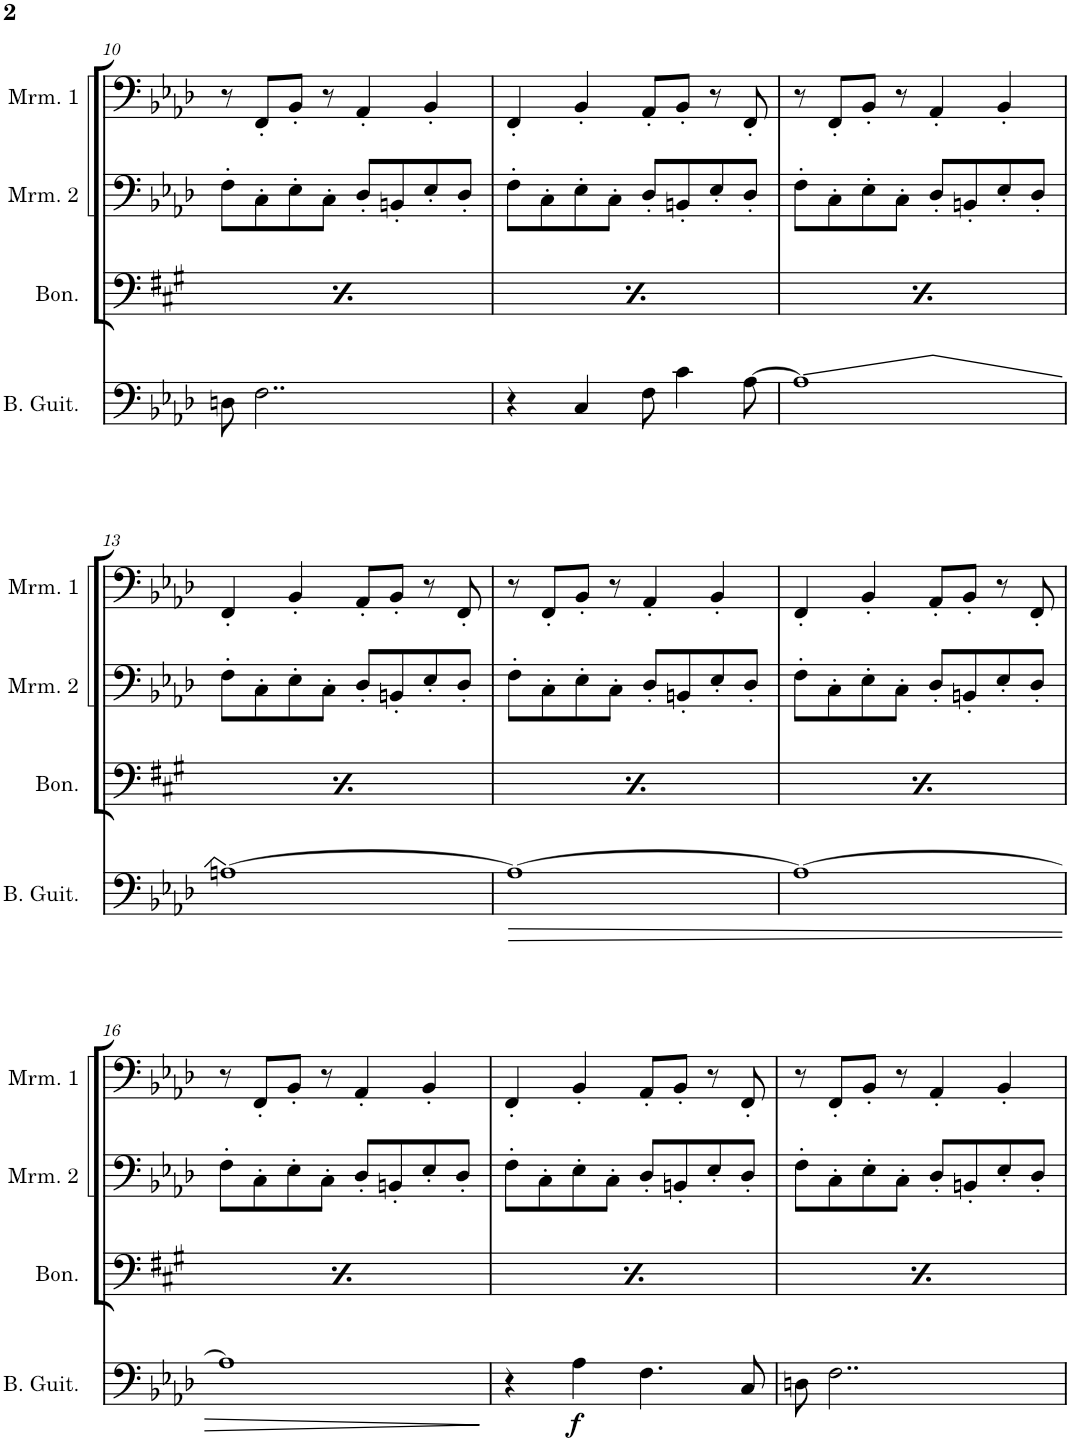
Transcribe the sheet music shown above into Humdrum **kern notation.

**kern	**dynam	**kern	**dynam	**kern	**kern	**dynam	**kern	**dynam	**kern	**dynam	**kern	**dynam	**kern	**kern
*part9	*part9	*part8	*part8	*part7	*part6	*part6	*part5	*part5	*part4	*part4	*part3	*part3	*part2	*part1
*staff9	*staff9	*staff8	*staff8	*staff7	*staff6	*staff6	*staff5	*staff5	*staff4	*staff4	*staff3	*staff3	*staff2	*staff1
*I"Bass Guitar 6	*	*I"Bass Guitar 5	*	*I"Bass Guitar 4	*I"Bass Guitar 3	*	*I"Bass Guitar 2	*	*I"Bass Guitar	*	*I"Bongos	*	*I"Marimba 2	*I"Marimba 1
*I'B. Guit. 6	*	*I'B. Guit. 5	*	*I'B. Guit. 4	*I'B. Guit. 3	*	*I'B. Guit. 2	*	*I'B. Guit.	*	*I'Bon.	*	*I'Mrm. 2	*I'Mrm. 1
!!LO:PB:g=z
*clefF4	*	*clefF4	*	*clefF4	*clefF4	*	*clefF4	*	*clefF4	*	*clefF4	*	*clefF4	*clefF4
*	*	*	*	*	*	*	*	*	*	*	*Trd-2c-3	*	*	*
*k[b-e-a-d-]	*	*k[b-e-a-d-]	*	*k[b-e-a-d-]	*k[b-e-a-d-]	*	*k[b-e-a-d-]	*	*k[b-e-a-d-]	*	*k[f#c#g#]	*	*k[b-e-a-d-]	*k[b-e-a-d-]
*M4/4	*	*M4/4	*	*M4/4	*M4/4	*	*M4/4	*	*M4/4	*	*M4/4	*	*M4/4	*M4/4
*met(c)	*	*met(c)	*	*met(c)	*met(c)	*	*met(c)	*	*met(c)	*	*met(c)	*	*met(c)	*met(c)
=10	=10	=10	=10	=10	=10	=10	=10	=10	=10	=10	=10	=10	=10	=10
!	!	!	!	!	!	!	!	!	!	!	!	!LO:DY:b	!	!
1r	.	1r	.	16C\KL]	1r	.	1r	.	8Dn\	.	8A\L	f	8F'\L	8r
.	.	.	.	8Dn\	.	.	.	.	.	.	.	.	.	.
.	.	.	.	.	.	.	.	.	2..F\	.	16F#\L	.	8C'\	8FF'/L
.	.	.	.	[16F\Jk	.	.	.	.	.	.	16F#\JJ	.	.	.
.	.	.	.	2.F_	.	.	.	.	.	.	8A\L	.	8E-'\	8BB-'/J
.	.	.	.	.	.	.	.	.	.	.	8F#\J	.	8C'\J	8r
.	.	.	.	.	.	.	.	.	.	.	8r	.	8D-'/L	4AA-'/
.	.	.	.	.	.	.	.	.	.	.	8E\	.	8BBn'/	.
.	.	.	.	.	.	.	.	.	.	.	4E\	.	8E-'/	4BB-'/
.	.	.	.	.	.	.	.	.	.	.	.	.	8D-'/J	.
=11	=11	=11	=11	=11	=11	=11	=11	=11	=11	=11	=11	=11	=11	=11
!	!	!	!	!	!	!	!	!	!	!	!	!LO:DY:b	!	!
16r	.	16r	.	16F]	2r	.	4r	.	4r	.	8A\L	f	8F'\L	4FF'/
2r	.	4r	.	4r	.	.	.	.	.	.	.	.	.	.
.	.	.	.	.	.	.	.	.	.	.	16F#\L	.	8C'\	.
.	.	.	.	.	.	.	.	.	.	.	16F#\JJ	.	.	.
!	!	!	!	!	!	!	!	!LO:DY:b	!	!	!	!	!	!
.	.	.	.	.	.	.	4C	f	4C/	.	8A\L	.	8E-'\	4BB-'/
!	!	!	!LO:DY:b	!	!	!	!	!	!	!	!	!	!	!
.	.	4C	f	16r	.	.	.	.	.	.	.	.	.	.
.	.	.	.	8r	.	.	.	.	.	.	8F#\J	.	8C'\J	.
.	.	.	.	2r	4r	.	8F	.	8F\	.	8r	.	8D-'/L	8AA-'/L
4r	.	8F	.	.	.	.	.	.	.	.	.	.	.	.
.	.	.	.	.	.	.	4c	.	4c\	.	8E\	.	8BBn'/	8BB-'/J
.	.	4c	.	.	.	.	.	.	.	.	.	.	.	.
.	.	.	.	.	8r	.	.	.	.	.	4E\	.	8E-'/	8r
8r	.	.	.	.	.	.	.	.	.	.	.	.	.	.
!	!	!	!	!	!	!LO:HP:b	!	!	!	!	!	!	!	!
!	!	!	!	!	!	!LO:DY:n=1:b	!	!	!	!	!	!	!	!
.	.	.	.	.	[8A-	> f	8r	.	[8A-\	.	.	.	8D-'/J	8FF'/
!	!LO:HP:b	!	!	!	!	!	!	!	!	!	!	!	!	!
!	!LO:DY:n=1:b	!	!	!	!	!	!	!	!	!	!	!	!	!
[16A-	> f	16r	.	.	.	.	.	.	.	.	.	.	.	.
=12	=12	=12	=12	=12	=12	=12	=12	=12	=12	=12	=12	=12	=12	=12
!	!	!	!	!	!	!	!	!LO:HP:b	!	!	!	!	!	!
!	!	!	!	!	!	!	!	!LO:DY:n=1:b	!	!	!	!LO:DY:b	!	!
16A-_	.	16r	.	1r	2A-_	.	1A-	< ppp	1A-]	.	8A\L	f	8F'\L	8r
!	!	!	!LO:HP:b	!	!	!	!	!	!	!	!	!	!	!
!	!	!	!LO:DY:n=1:b	!	!	!	!	!	!	!	!	!	!	!
2A-_	.	2...A-	< ppp	.	.	.	.	.	.	.	.	.	.	.
.	.	.	.	.	.	.	.	.	.	.	16F#\L	.	8C'\	8FF'/L
.	.	.	.	.	.	.	.	.	.	.	16F#\JJ	.	.	.
.	.	.	.	.	.	.	.	.	.	.	8A\L	.	8E-'\	8BB-'/J
.	.	.	.	.	.	.	.	.	.	.	8F#\J	.	8C'\J	8r
!	!	!	!	!	!	!LO:DY:n=1:b	!	!	!	!	!	!	!	!
.	.	.	.	.	2A-]	] ppp	.	.	.	.	8r	.	8D-'/L	4AA-'/
!	!LO:DY:n=1:b	!	!	!	!	!	!	!	!	!	!	!	!	!
4..A-_	] ppp	.	.	.	.	.	.	.	.	.	.	.	.	.
.	.	.	.	.	.	.	.	.	.	.	8E\	.	8BBn'/	.
.	.	.	.	.	.	.	.	.	.	.	4E\	.	8E-'/	4BB-'/
.	.	.	.	.	.	.	.	.	.	.	.	.	8D-'/J	.
.	.	.	[	.	.	.	.	[	.	.	.	.	.	.
!!LO:LB:g=z
=13	=13	=13	=13	=13	=13	=13	=13	=13	=13	=13	=13	=13	=13	=13
!	!	!	!LO:DY:b	!	!	!	!	!LO:DY:b	!	!	!	!LO:DY:b	!	!
16A-]	.	[1An	f	1r	1r	.	[1An	f	[1An	.	8A\L	f	8F'\L	4FF'/
!LO:N:vis=8	!	!	!	!	!	!	!	!	!	!	!	!	!	!
8.r	.	.	.	.	.	.	.	.	.	.	.	.	.	.
.	.	.	.	.	.	.	.	.	.	.	16F#\L	.	8C'\	.
.	.	.	.	.	.	.	.	.	.	.	16F#\JJ	.	.	.
4r	.	.	.	.	.	.	.	.	.	.	8A\L	.	8E-'\	4BB-'/
.	.	.	.	.	.	.	.	.	.	.	8F#\J	.	8C'\J	.
2r	.	.	.	.	.	.	.	.	.	.	8r	.	8D-'/L	8AA-'/L
.	.	.	.	.	.	.	.	.	.	.	8E\	.	8BBn'/	8BB-'/J
.	.	.	.	.	.	.	.	.	.	.	4E\	.	8E-'/	8r
.	.	.	.	.	.	.	.	.	.	.	.	.	8D-'/J	8FF'/
=14	=14	=14	=14	=14	=14	=14	=14	=14	=14	=14	=14	=14	=14	=14
!	!	!	!	!	!	!	!	!	!	!LO:HP:b	!	!LO:DY:b	!	!
16r	.	16An_	.	1r	1r	.	1A_	.	1A_	>	8A\L	f	8F'\L	8r
!LO:N:vis=8	!	!	!	!	!	!	!	!	!	!	!	!	!	!
8.r	.	2...A_	.	.	.	.	.	.	.	.	.	.	.	.
.	.	.	.	.	.	.	.	.	.	.	16F#\L	.	8C'\	8FF'/L
.	.	.	.	.	.	.	.	.	.	.	16F#\JJ	.	.	.
4r	.	.	.	.	.	.	.	.	.	.	8A\L	.	8E-'\	8BB-'/J
.	.	.	.	.	.	.	.	.	.	.	8F#\J	.	8C'\J	8r
2r	.	.	.	.	.	.	.	.	.	.	8r	.	8D-'/L	4AA-'/
.	.	.	.	.	.	.	.	.	.	.	8E\	.	8BBn'/	.
.	.	.	.	.	.	.	.	.	.	.	4E\	.	8E-'/	4BB-'/
.	.	.	.	.	.	.	.	.	.	.	.	.	8D-'/J	.
=15	=15	=15	=15	=15	=15	=15	=15	=15	=15	=15	=15	=15	=15	=15
!	!	!	!	!	!	!	!	!	!	!	!	!LO:DY:b	!	!
16r	.	16A_	.	1r	1r	.	1A_	.	1A_	.	8A\L	f	8F'\L	4FF'/
!LO:N:vis=8	!	!	!	!	!	!	!	!	!	!	!	!	!	!
8.r	.	2...A_	.	.	.	.	.	.	.	.	.	.	.	.
.	.	.	.	.	.	.	.	.	.	.	16F#\L	.	8C'\	.
.	.	.	.	.	.	.	.	.	.	.	16F#\JJ	.	.	.
4r	.	.	.	.	.	.	.	.	.	.	8A\L	.	8E-'\	4BB-'/
.	.	.	.	.	.	.	.	.	.	.	8F#\J	.	8C'\J	.
2r	.	.	.	.	.	.	.	.	.	.	8r	.	8D-'/L	8AA-'/L
.	.	.	.	.	.	.	.	.	.	.	8E\	.	8BBn'/	8BB-'/J
.	.	.	.	.	.	.	.	.	.	.	4E\	.	8E-'/	8r
.	.	.	.	.	.	.	.	.	.	.	.	.	8D-'/J	8FF'/
!!LO:LB:g=z
=16	=16	=16	=16	=16	=16	=16	=16	=16	=16	=16	=16	=16	=16	=16
!	!	!	!	!	!	!	!	!	!	!	!	!LO:DY:b	!	!
16r	.	16A_	.	1r	1r	.	1A]	.	1A]	.	8A\L	f	8F'\L	8r
!LO:N:vis=8	!	!	!	!	!	!	!	!	!	!	!	!	!	!
8.r	.	2...A_	.	.	.	.	.	.	.	.	.	.	.	.
.	.	.	.	.	.	.	.	.	.	.	16F#\L	.	8C'\	8FF'/L
.	.	.	.	.	.	.	.	.	.	.	16F#\JJ	.	.	.
4r	.	.	.	.	.	.	.	.	.	.	8A\L	.	8E-'\	8BB-'/J
.	.	.	.	.	.	.	.	.	.	.	8F#\J	.	8C'\J	8r
2r	.	.	.	.	.	.	.	.	.	.	8r	.	8D-'/L	4AA-'/
.	.	.	.	.	.	.	.	.	.	.	8E\	.	8BBn'/	.
.	.	.	.	.	.	.	.	.	.	.	4E\	.	8E-'/	4BB-'/
.	.	.	.	.	.	.	.	.	.	.	.	.	8D-'/J	.
.	.	.	.	.	.	.	.	.	.	]	.	.	.	.
=17	=17	=17	=17	=17	=17	=17	=17	=17	=17	=17	=17	=17	=17	=17
!	!	!	!	!	!	!	!	!	!	!	!	!LO:DY:b	!	!
16r	.	16A]	.	16r	1r	.	1r	.	4r	.	8A\L	f	8F'\L	4FF'/
!LO:N:vis=8	!	!LO:N:vis=8	!	!	!	!	!	!	!	!	!	!	!	!
8.r	.	8.r	.	4r	.	.	.	.	.	.	.	.	.	.
.	.	.	.	.	.	.	.	.	.	.	16F#\L	.	8C'\	.
.	.	.	.	.	.	.	.	.	.	.	16F#\JJ	.	.	.
!	!	!	!	!	!	!	!	!	!	!LO:DY:b	!	!	!	!
4r	.	4r	.	.	.	.	.	.	4A-\	f	8A\L	.	8E-'\	4BB-'/
.	.	.	.	4A-	.	.	.	.	.	.	.	.	.	.
.	.	.	.	.	.	.	.	.	.	.	8F#\J	.	8C'\J	.
2r	.	2r	.	.	.	.	.	.	4.F\	.	8r	.	8D-'/L	8AA-'/L
.	.	.	.	4.F	.	.	.	.	.	.	.	.	.	.
.	.	.	.	.	.	.	.	.	.	.	8E\	.	8BBn'/	8BB-'/J
.	.	.	.	.	.	.	.	.	.	.	4E\	.	8E-'/	8r
.	.	.	.	.	.	.	.	.	8C/	.	.	.	8D-'/J	8FF'/
.	.	.	.	[16C	.	.	.	.	.	.	.	.	.	.
=18	=18	=18	=18	=18	=18	=18	=18	=18	=18	=18	=18	=18	=18	=18
!	!	!	!	!	!	!	!	!	!	!	!	!LO:DY:b	!	!
16r	.	16r	.	16C\KL]	1r	.	1r	.	8Dn\	.	8A\L	f	8F'\L	8r
!LO:N:vis=8	!	!LO:N:vis=8	!	!	!	!	!	!	!	!	!	!	!	!
8.r	.	8.r	.	8Dn\	.	.	.	.	.	.	.	.	.	.
.	.	.	.	.	.	.	.	.	2..F\	.	16F#\L	.	8C'\	8FF'/L
.	.	.	.	[16F\Jk	.	.	.	.	.	.	16F#\JJ	.	.	.
4r	.	4r	.	2.F_	.	.	.	.	.	.	8A\L	.	8E-'\	8BB-'/J
.	.	.	.	.	.	.	.	.	.	.	8F#\J	.	8C'\J	8r
2r	.	2r	.	.	.	.	.	.	.	.	8r	.	8D-'/L	4AA-'/
.	.	.	.	.	.	.	.	.	.	.	8E\	.	8BBn'/	.
.	.	.	.	.	.	.	.	.	.	.	4E\	.	8E-'/	4BB-'/
.	.	.	.	.	.	.	.	.	.	.	.	.	8D-'/J	.
=	=	=	=	=	=	=	=	=	=	=	=	=	=	=
*-	*-	*-	*-	*-	*-	*-	*-	*-	*-	*-	*-	*-	*-	*-
